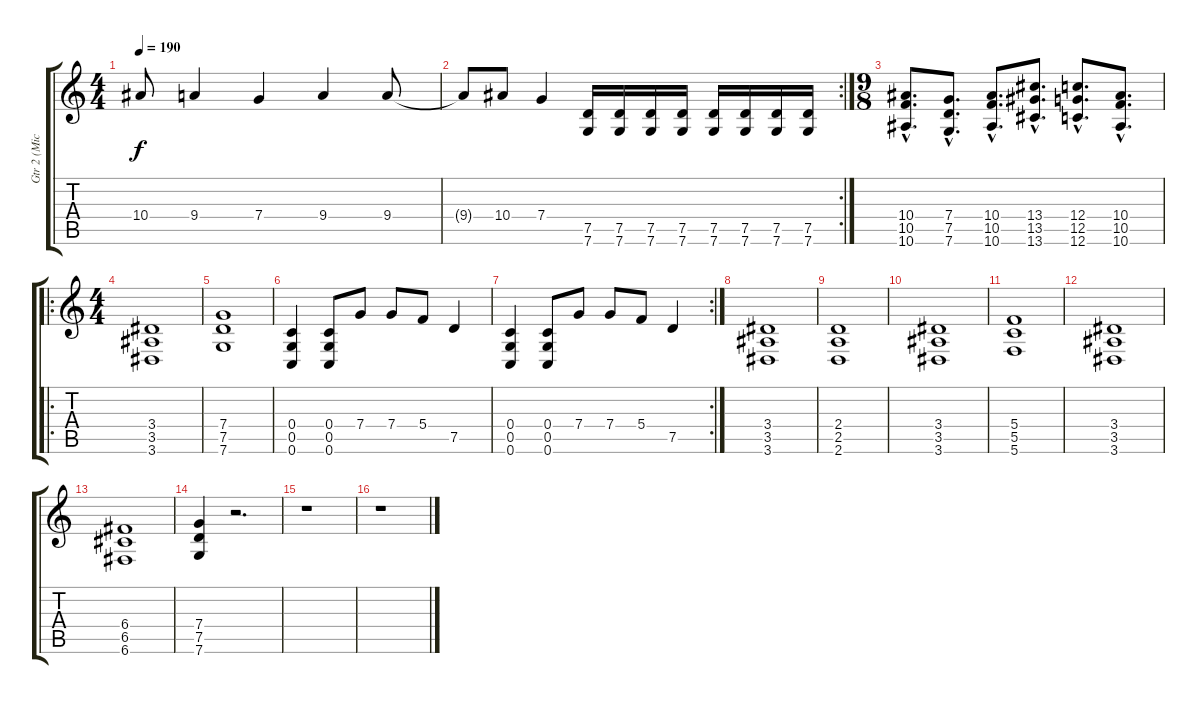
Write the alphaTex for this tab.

\track ("Gtr 2 (Michael Padget)" "Gtr 2 (Mic") {instrument distortionguitar}
\staff {score tabs}
\tuning (D4 A3 F3 C3 G2 C2) {hide}
\ts (4 4)
\tempo 190
\clef g2
\ks c
10.4{t}.8{dy f} 9.4.4 7.4.4 9.4.4 9.4.8 |
\rc 2
9.4{t}.8 10.4.8 7.4.4 (7.5 7.6).16 (7.5 7.6).16 (7.5 7.6).16 (7.5 7.6).16 (7.5 7.6).16 (7.5 7.6).16 (7.5 7.6).16 (7.5 7.6).16 |
\ts (9 8)
(10.4{hac} 10.5{hac} 10.6{hac}).8{d} (7.4{hac} 7.5{hac} 7.6{hac}).8{d} (10.4{hac} 10.5{hac} 10.6{hac}).8{d} (13.4{hac} 13.5{hac} 13.6{hac}).8{d} (12.4{hac} 12.5{hac} 12.6{hac}).8{d} (10.4{hac} 10.5{hac} 10.6{hac}).8{d} |
\ro
\ts (4 4)
(3.4 3.5 3.6).1 |
(7.4 7.5 7.6).1 |
(0.4 0.5 0.6).4 (0.4 0.5 0.6).8 7.4.8 7.4.8 5.4.8 7.5.4 |
\rc 2
(0.4 0.5 0.6).4 (0.4 0.5 0.6).8 7.4.8 7.4.8 5.4.8 7.5.4 |
(3.4 3.5 3.6).1 |
(2.4 2.5 2.6).1 |
(3.4 3.5 3.6).1 |
(5.4 5.5 5.6).1 |
(3.4 3.5 3.6).1 |
(6.4 6.5 6.6).1 |
(7.4 7.5 7.6).4 r.2{d} |
r.1 |
r.1
